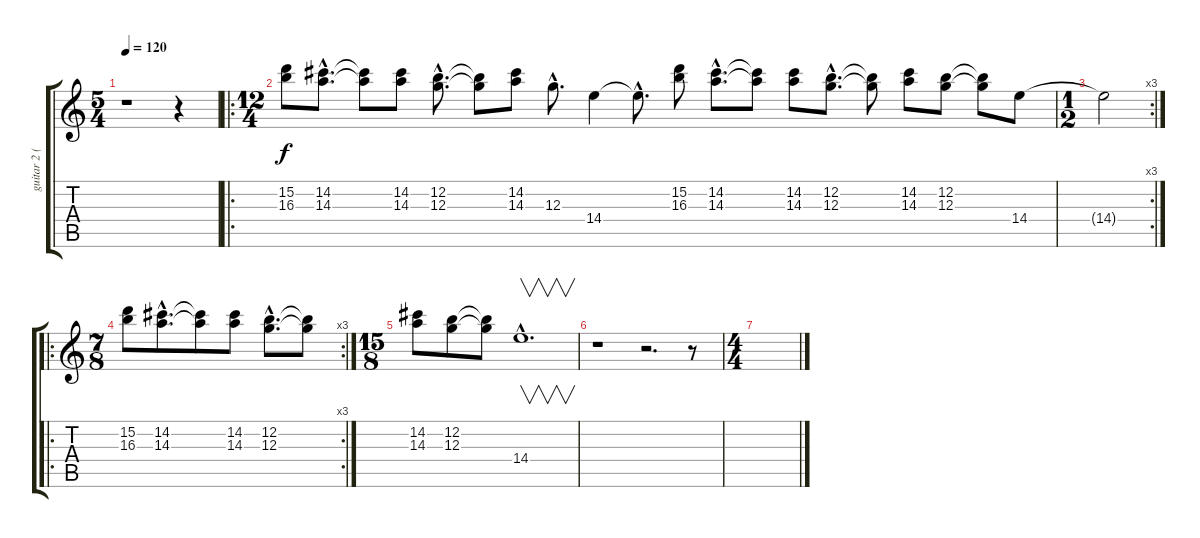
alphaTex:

\track ("guitar 2 (Malcolm young)" "guitar 2 (") {instrument distortionguitar}
\staff {score tabs}
\tuning (E4 B3 G3 D3 A2 D2) {hide}
\ts (5 4)
\tempo 120
\clef g2
\ks c
r.1{dy f} r.4 |
\ro
\ts (12 4)
(15.2 16.3).8 (14.2{hac} 14.3{hac}).8{d} (14.2{t} 14.3{t}).8 (14.2 14.3).8 (12.2{hac} 12.3{hac}).8{d} (12.2{t} 12.3{t}).8 (14.2 14.3).8 12.3{hac}.8{d} 14.4.4 14.4{hac t}.8{d} (15.2 16.3).8 (14.2{hac} 14.3{hac}).8{d} (14.2{t} 14.3{t}).8 (14.2 14.3).8 (12.2{hac} 12.3{hac}).8{d} (12.2{t} 12.3{t}).8 (14.2 14.3).8 (12.2 12.3).8 (12.2{t} 12.3{t}).8 14.4.8 |
\rc 3
\ts (1 2)
14.4{t}.2 |
\ro
\rc 3
\ts (7 8)
(15.2 16.3).8 (14.2{hac} 14.3{hac}).8{d} (14.2{t} 14.3{t}).8 (14.2 14.3).8 (12.2 12.3{hac}).8{d} (12.2{t} 12.3{t}).8 |
\ts (15 8)
(14.2 14.3).8 (12.2 12.3).8 (12.2{t} 12.3{t}).8 14.4{hac}.1{v d} |
r.1 r.2{d} r.8 |
\ts (4 4)
